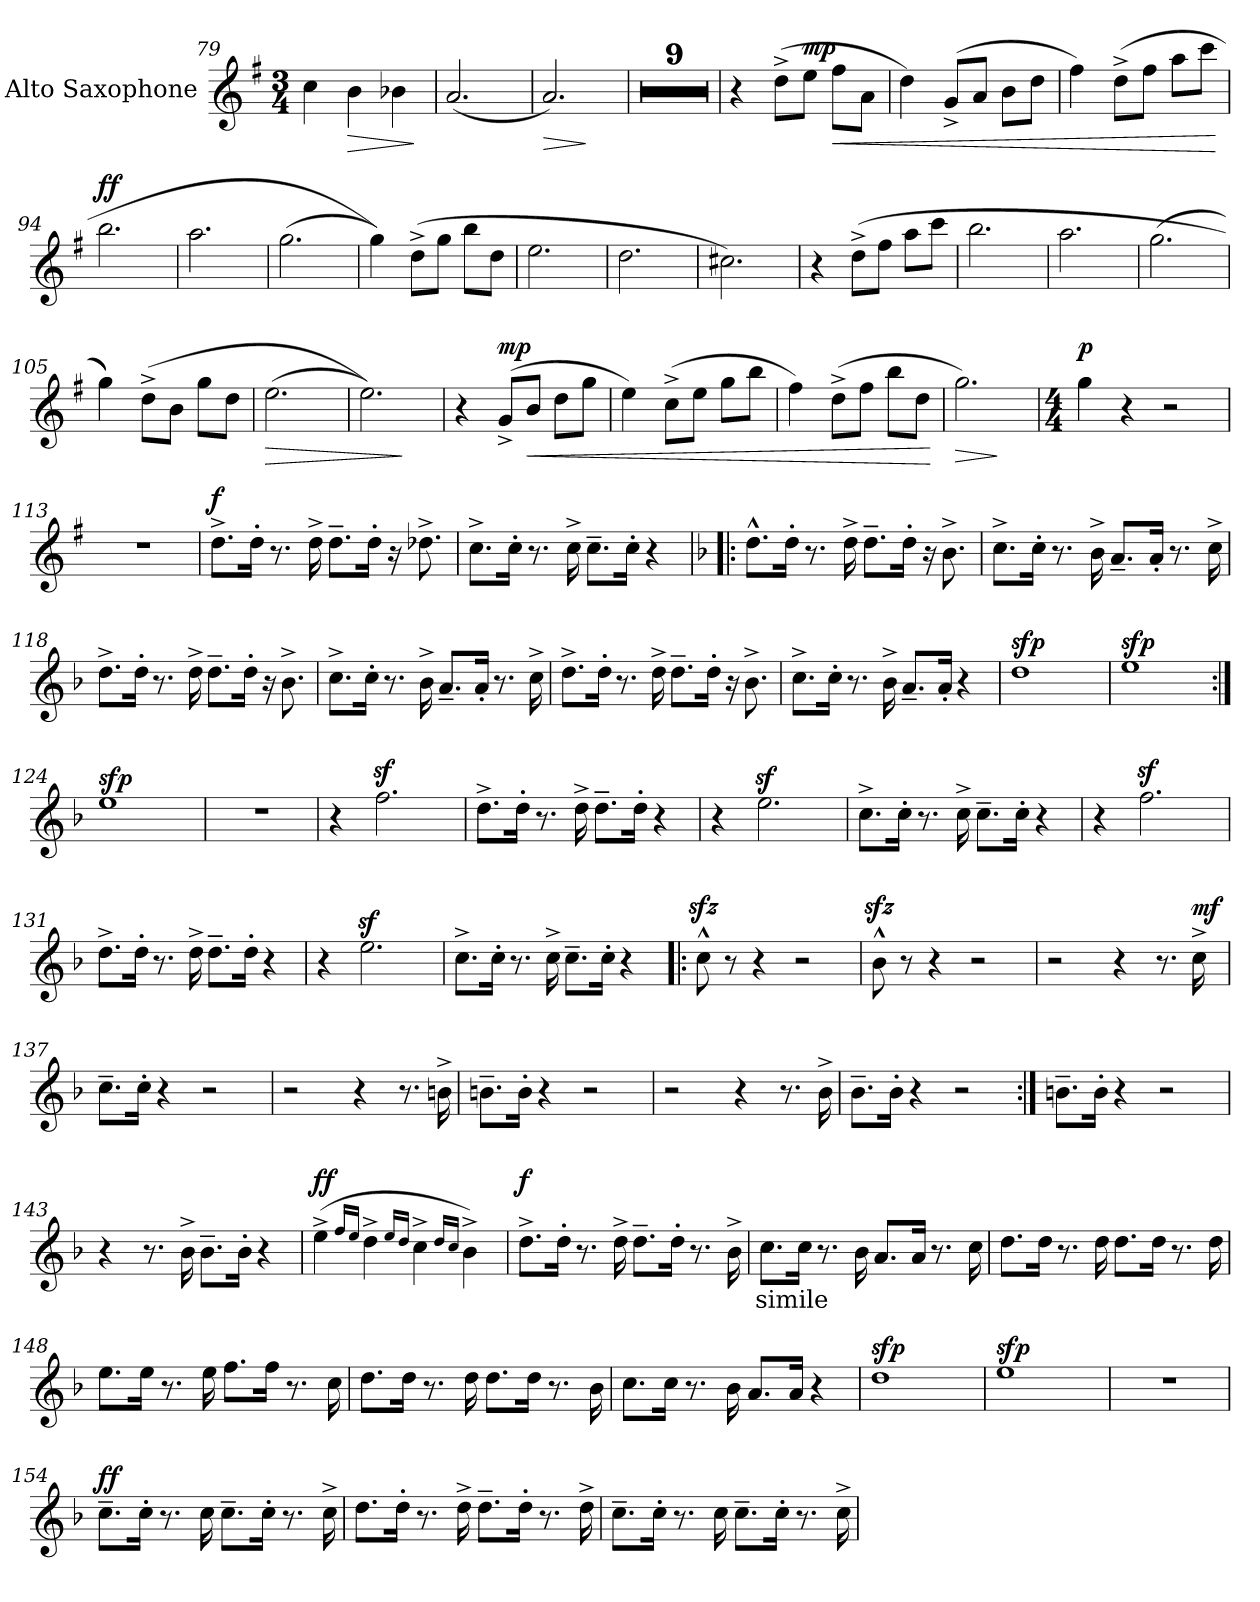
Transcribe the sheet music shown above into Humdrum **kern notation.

**kern	**text	**dynam
*part1	*part1	*part1
*staff1	*staff1	*staff1
*I"Alto Saxophone	*	*
*I'A. Sax.	*	*
*clefG2	*	*
*ITrd5c9	*	*
*k[b-e-]	*	*
*M3/4	*	*
=79	=79	=79
4e-\	.	.
!	!	!LO:HP:b
4d\	.	>
4d-X\	.	.
.	.	]
=80	=80	=80
(2.c/	.	.
=81	=81	=81
!	!	!LO:HP:b
2.c/)	.	>
.	.	]
=82	=82	=82
2.r	.	.
=83	=83	=83
2.r	.	.
=84	=84	=84
2.r	.	.
=85	=85	=85
2.r	.	.
=86	=86	=86
2.r	.	.
!!LO:LB:g=z
=87	=87	=87
2.r	.	.
=88	=88	=88
2.r	.	.
=89	=89	=89
2.r	.	.
=90	=90	=90
2.r	.	.
=91	=91	=91
4r	.	.
(8f^\L	.	.
!	!	!LO:DY:b
8g\J	.	mp
!	!	!LO:HP:b
8a\L	.	<
8c\J	.	.
=92	=92	=92
4f\)	.	.
(8B-^/L	.	.
8c/J	.	.
8d\L	.	.
8f\J	.	.
=93	=93	=93
4a\)	.	.
(8f^\L	.	.
8a\J	.	.
8cc\L	.	.
8ee-\J	.	.
.	.	[
=94	=94	=94
!	!	!LO:DY:b
2.dd\	.	ff
=95	=95	=95
2.cc\	.	.
=96	=96	=96
(2.b-\	.	.
=97	=97	=97
4b-\))	.	.
(8f^\L	.	.
8b-\J	.	.
8dd\L	.	.
8f\J	.	.
=98	=98	=98
2.g\	.	.
!!LO:LB:g=z
=99	=99	=99
2.f\	.	.
=100	=100	=100
2.en\)	.	.
=101	=101	=101
4r	.	.
(8f^\L	.	.
8a\J	.	.
8cc\L	.	.
8ee-\J	.	.
=102	=102	=102
2.dd\	.	.
=103	=103	=103
2.cc\	.	.
=104	=104	=104
(2.b-\	.	.
=105	=105	=105
4b-\))	.	.
(8f^\L	.	.
8d\J	.	.
8b-\L	.	.
8f\J	.	.
=106	=106	=106
!	!	!LO:HP:b
(2.g\	.	>
=107	=107	=107
2.g\))	.	.
.	.	]
=108	=108	=108
4r	.	.
!	!	!LO:DY:b
(8B-^/L	.	mp
!	!	!LO:HP:b
8d/J	.	<
8f\L	.	.
8b-\J	.	.
=109	=109	=109
4g\)	.	.
(8e-^\L	.	.
8g\J	.	.
8b-\L	.	.
8dd\J	.	.
!!LO:PB:g=z
=110	=110	=110
4a\)	.	.
(8f^\L	.	.
8a\J	.	.
8dd\L	.	.
8f\J	.	.
.	.	[
=111	=111	=111
!	!	!LO:HP:b
2.b-\)	.	>
.	.	]
=112	=112	=112
*M4/4	*	*
!	!	!LO:DY:b
4b-\	.	p
4r	.	.
2r	.	.
=113	=113	=113
1r	.	.
=114	=114	=114
!	!	!LO:DY:b
8.f^\L	.	f
16f'\Jk	.	.
8.r	.	.
16f^\	.	.
8.f~\L	.	.
16f'\Jk	.	.
16r	.	.
8.f-X^\	.	.
=115	=115	=115
8.e-^\L	.	.
16e-'\Jk	.	.
8.r	.	.
16e-^\	.	.
8.e-~\L	.	.
16e-'\Jk	.	.
4r	.	.
!!LO:LB:g=z
=116!|:	=116!|:	=116!|:
*k[b-e-a-d-]	*	*
8.f^^\L	.	.
16f'\Jk	.	.
8.r	.	.
16f^\	.	.
8.f~\L	.	.
16f'\Jk	.	.
16r	.	.
8.d-^\	.	.
=117	=117	=117
8.e-^\L	.	.
16e-'\Jk	.	.
8.r	.	.
16d-^\	.	.
8.c~/L	.	.
16c'/Jk	.	.
8.r	.	.
16e-^\	.	.
=118	=118	=118
8.f^\L	.	.
16f'\Jk	.	.
8.r	.	.
16f^\	.	.
8.f~\L	.	.
16f'\Jk	.	.
16r	.	.
8.d-^\	.	.
=119	=119	=119
8.e-^\L	.	.
16e-'\Jk	.	.
8.r	.	.
16d-^\	.	.
8.c~/L	.	.
16c'/Jk	.	.
8.r	.	.
16e-^\	.	.
!!LO:LB:g=z
=120	=120	=120
8.f^\L	.	.
16f'\Jk	.	.
8.r	.	.
16f^\	.	.
8.f~\L	.	.
16f'\Jk	.	.
16r	.	.
8.d-^\	.	.
=121	=121	=121
8.e-^\L	.	.
16e-'\Jk	.	.
8.r	.	.
16d-^\	.	.
8.c~/L	.	.
16c'/Jk	.	.
4r	.	.
=122	=122	=122
!	!	!LO:DY:b
1f	.	sfp
=123	=123	=123
!	!	!LO:DY:b
1g	.	sfp
=124:|!	=124:|!	=124:|!
!	!	!LO:DY:b
1g	.	sfp
=125	=125	=125
1r	.	.
=126	=126	=126
4r	.	.
2.a-z<\	.	.
=127	=127	=127
8.f^\L	.	.
16f'\Jk	.	.
8.r	.	.
16f^\	.	.
8.f~\L	.	.
16f'\Jk	.	.
4r	.	.
=128	=128	=128
4r	.	.
2.gz<\	.	.
!!LO:LB:g=z
=129	=129	=129
8.e-^\L	.	.
16e-'\Jk	.	.
8.r	.	.
16e-^\	.	.
8.e-~\L	.	.
16e-'\Jk	.	.
4r	.	.
=130	=130	=130
4r	.	.
2.a-z<\	.	.
=131	=131	=131
8.f^\L	.	.
16f'\Jk	.	.
8.r	.	.
16f^\	.	.
8.f~\L	.	.
16f'\Jk	.	.
4r	.	.
=132	=132	=132
4r	.	.
2.gz<\	.	.
=133	=133	=133
8.e-^\L	.	.
16e-'\Jk	.	.
8.r	.	.
16e-^\	.	.
8.e-~\L	.	.
16e-'\Jk	.	.
4r	.	.
=134!|:	=134!|:	=134!|:
8e-zz<^^\	.	.
8r	.	.
4r	.	.
2r	.	.
=135	=135	=135
8d-zz<^^\	.	.
8r	.	.
4r	.	.
2r	.	.
!!LO:LB:g=z
=136	=136	=136
2r	.	.
4r	.	.
8.r	.	.
!	!	!LO:DY:b
16e-^\	.	mf
=137	=137	=137
8.e-~\L	.	.
16e-'\Jk	.	.
4r	.	.
2r	.	.
=138	=138	=138
2r	.	.
4r	.	.
8.r	.	.
16dn^\	.	.
=139	=139	=139
8.dn~\L	.	.
16d'\Jk	.	.
4r	.	.
2r	.	.
=140	=140	=140
2r	.	.
4r	.	.
8.r	.	.
16d-^\	.	.
=141	=141	=141
8.d-~\L	.	.
16d-'\Jk	.	.
4r	.	.
2r	.	.
=142:|!	=142:|!	=142:|!
8.dn~\L	.	.
16d'\Jk	.	.
4r	.	.
2r	.	.
=143	=143	=143
4r	.	.
8.r	.	.
16d-^\	.	.
8.d-~\L	.	.
16d-'\Jk	.	.
4r	.	.
!!LO:LB:g=z
=144	=144	=144
!	!	!LO:DY:b
(4g^\	.	ff
16qa-/LL	.	.
16qg/JJ	.	.
4f^\	.	.
16qg/LL	.	.
16qf/JJ	.	.
4e-^\	.	.
16qf/LL	.	.
16qe-/JJ	.	.
4d-^\)	.	.
=145	=145	=145
!	!	!LO:DY:b
8.f^\L	.	f
16f'\Jk	.	.
8.r	.	.
16f^\	.	.
8.f~\L	.	.
16f'\Jk	.	.
8.r	.	.
16d-^\	.	.
=146	=146	=146
!	!LO:LY:b	!
8.e-\L	simile	.
16e-\Jk	.	.
8.r	.	.
16d-\	.	.
8.c/L	.	.
16c/Jk	.	.
8.r	.	.
16e-\	.	.
=147	=147	=147
8.f\L	.	.
16f\Jk	.	.
8.r	.	.
16f\	.	.
8.f\L	.	.
16f\Jk	.	.
8.r	.	.
16f\	.	.
!!LO:LB:g=z
=148	=148	=148
8.g\L	.	.
16g\Jk	.	.
8.r	.	.
16g\	.	.
8.a-\L	.	.
16a-\Jk	.	.
8.r	.	.
16e-\	.	.
=149	=149	=149
8.f\L	.	.
16f\Jk	.	.
8.r	.	.
16f\	.	.
8.f\L	.	.
16f\Jk	.	.
8.r	.	.
16d-\	.	.
=150	=150	=150
8.e-\L	.	.
16e-\Jk	.	.
8.r	.	.
16d-\	.	.
8.c/L	.	.
16c/Jk	.	.
4r	.	.
=151	=151	=151
!	!	!LO:DY:b
1f	.	sfp
=152	=152	=152
!	!	!LO:DY:b
1g	.	sfp
=153	=153	=153
1r	.	.
=154	=154	=154
!	!	!LO:DY:b
8.e-~\L	.	ff
16e-'\Jk	.	.
8.r	.	.
16e-\	.	.
8.e-~\L	.	.
16e-'\Jk	.	.
8.r	.	.
16e-^\	.	.
!!LO:LB:g=z
=155	=155	=155
8.f\L	.	.
16f'\Jk	.	.
8.r	.	.
16f^\	.	.
8.f~\L	.	.
16f'\Jk	.	.
8.r	.	.
16f^\	.	.
=156	=156	=156
8.e-~\L	.	.
16e-'\Jk	.	.
8.r	.	.
16e-\	.	.
8.e-~\L	.	.
16e-'\Jk	.	.
8.r	.	.
16e-^\	.	.
=	=	=
*-	*-	*-
